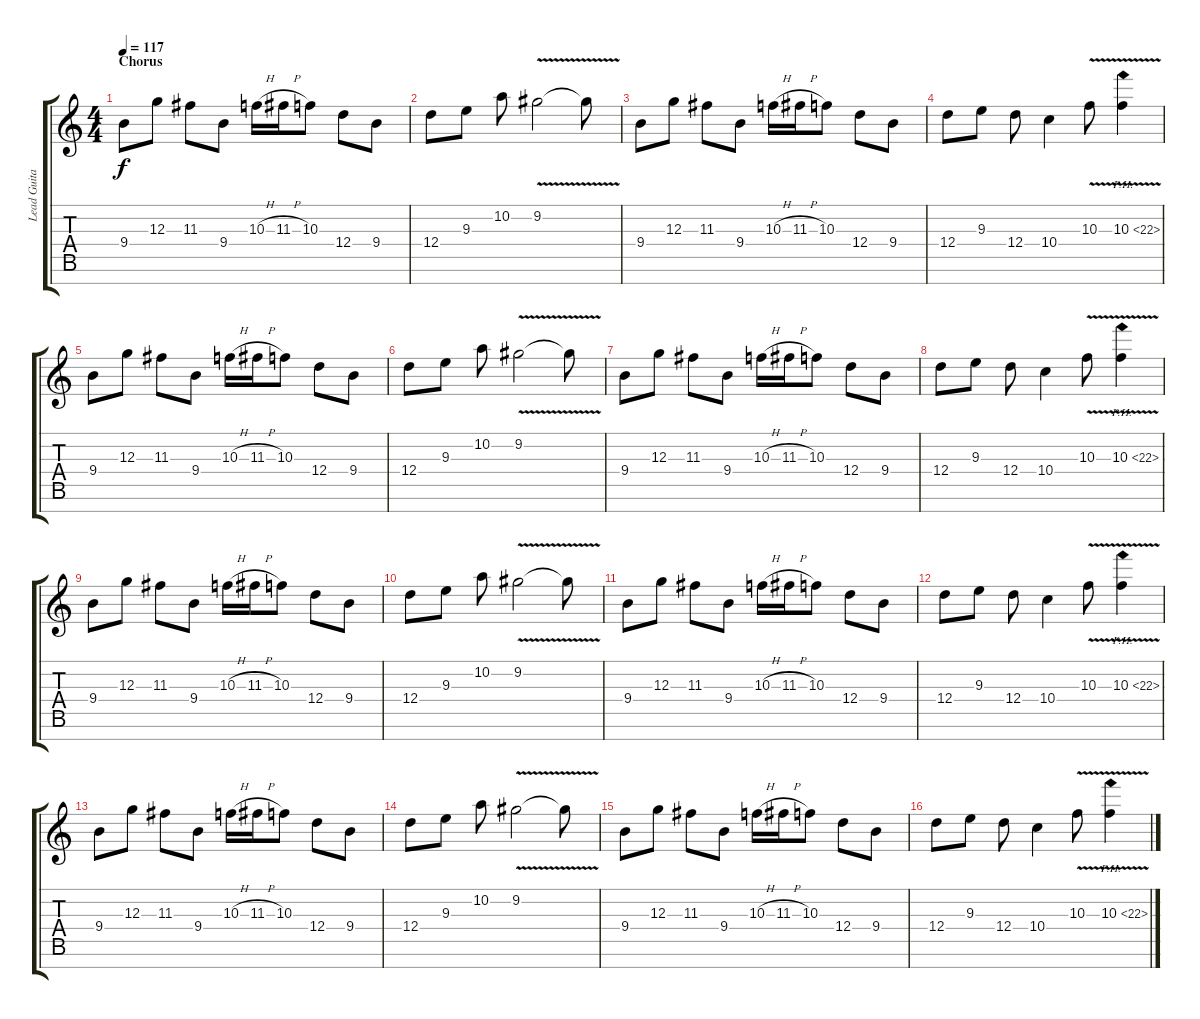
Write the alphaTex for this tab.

\track ("Lead Guitar" "Lead Guita") {instrument distortionguitar}
\staff {score tabs}
\tuning (E4 B3 G3 D3 A2 E2 B1) {hide}
\ts (4 4)
\section ("" "Chorus")
\tempo 117
\clef g2
\ks c
9.4.8{dy f} 12.3.8 11.3.8 9.4.8 10.3{h}.16 11.3{h}.16 10.3.8 12.4.8 9.4.8 |
12.4.8 9.3.8 10.2.8 9.2{v}.2 9.2{t}.8 |
9.4.8 12.3.8 11.3.8 9.4.8 10.3{h}.16 11.3{h}.16 10.3.8 12.4.8 9.4.8 |
12.4.8 9.3.8 12.4.8 10.4.4 10.3{v}.8 10.3{ph 12 v}.4 |
9.4.8 12.3.8 11.3.8 9.4.8 10.3{h}.16 11.3{h}.16 10.3.8 12.4.8 9.4.8 |
12.4.8 9.3.8 10.2.8 9.2{v}.2 9.2{t}.8 |
9.4.8 12.3.8 11.3.8 9.4.8 10.3{h}.16 11.3{h}.16 10.3.8 12.4.8 9.4.8 |
12.4.8 9.3.8 12.4.8 10.4.4 10.3{v}.8 10.3{ph 12 v}.4 |
9.4.8 12.3.8 11.3.8 9.4.8 10.3{h}.16 11.3{h}.16 10.3.8 12.4.8 9.4.8 |
12.4.8 9.3.8 10.2.8 9.2{v}.2 9.2{t}.8 |
9.4.8 12.3.8 11.3.8 9.4.8 10.3{h}.16 11.3{h}.16 10.3.8 12.4.8 9.4.8 |
12.4.8 9.3.8 12.4.8 10.4.4 10.3{v}.8 10.3{ph 12 v}.4 |
9.4.8 12.3.8 11.3.8 9.4.8 10.3{h}.16 11.3{h}.16 10.3.8 12.4.8 9.4.8 |
12.4.8 9.3.8 10.2.8 9.2{v}.2 9.2{t}.8 |
9.4.8 12.3.8 11.3.8 9.4.8 10.3{h}.16 11.3{h}.16 10.3.8 12.4.8 9.4.8 |
12.4.8 9.3.8 12.4.8 10.4.4 10.3{v}.8 10.3{ph 12 v}.4
